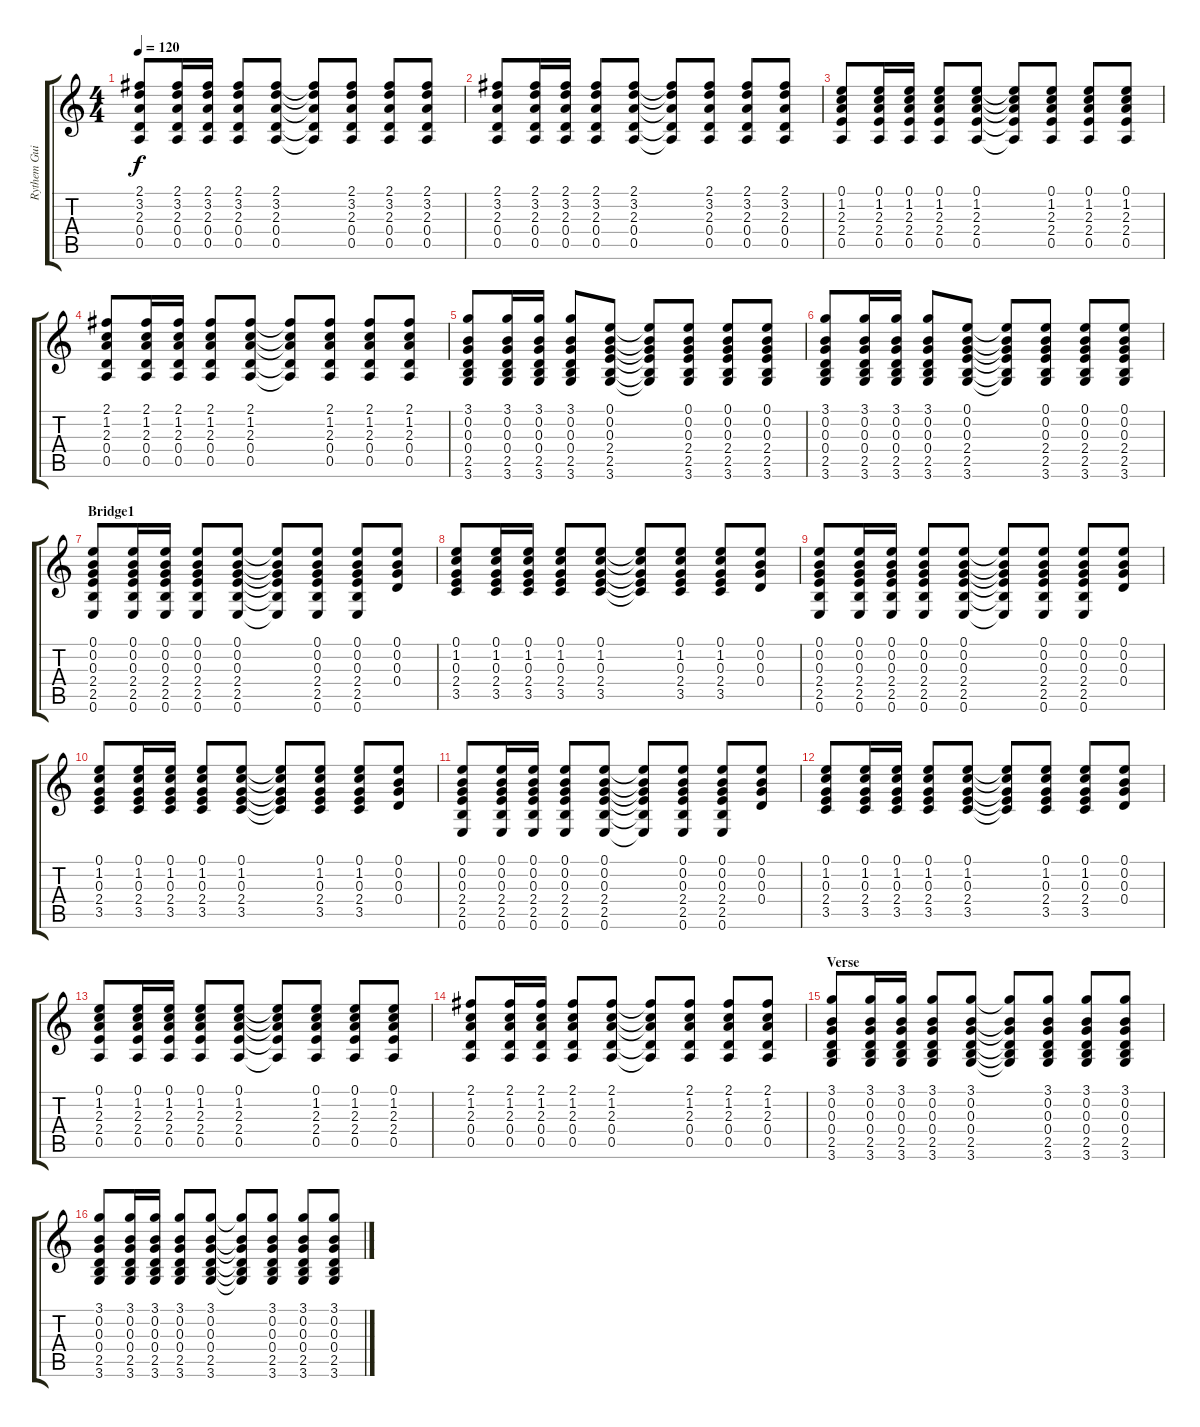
\track ("Rythem Guitar" "Rythem Gui") {instrument acousticguitarsteel}
\staff {score tabs}
\tuning (E4 B3 G3 D3 A2 E2) {hide}
\ts (4 4)
\tempo 120
\clef g2
\ks c
(2.1 3.2 2.3 0.4 0.5).8{dy f} (2.1 3.2 2.3 0.4 0.5).16 (2.1 3.2 2.3 0.4 0.5).16 (2.1 3.2 2.3 0.4 0.5).8 (2.1 3.2 2.3 0.4 0.5).8 (2.1{t} 3.2{t} 2.3{t} 0.4{t} 0.5{t}).8 (2.1 3.2 2.3 0.4 0.5).8 (2.1 3.2 2.3 0.4 0.5).8 (2.1 3.2 2.3 0.4 0.5).8 |
(2.1 3.2 2.3 0.4 0.5).8 (2.1 3.2 2.3 0.4 0.5).16 (2.1 3.2 2.3 0.4 0.5).16 (2.1 3.2 2.3 0.4 0.5).8 (2.1 3.2 2.3 0.4 0.5).8 (2.1{t} 3.2{t} 2.3{t} 0.4{t} 0.5{t}).8 (2.1 3.2 2.3 0.4 0.5).8 (2.1 3.2 2.3 0.4 0.5).8 (2.1 3.2 2.3 0.4 0.5).8 |
(0.1 1.2 2.3 2.4 0.5).8 (0.1 1.2 2.3 2.4 0.5).16 (0.1 1.2 2.3 2.4 0.5).16 (0.1 1.2 2.3 2.4 0.5).8 (0.1 1.2 2.3 2.4 0.5).8 (0.1{t} 1.2{t} 2.3{t} 2.4{t} 0.5{t}).8 (0.1 1.2 2.3 2.4 0.5).8 (0.1 1.2 2.3 2.4 0.5).8 (0.1 1.2 2.3 2.4 0.5).8 |
(2.1 1.2 2.3 0.4 0.5).8 (2.1 1.2 2.3 0.4 0.5).16 (2.1 1.2 2.3 0.4 0.5).16 (2.1 1.2 2.3 0.4 0.5).8 (2.1 1.2 2.3 0.4 0.5).8 (2.1{t} 1.2{t} 2.3{t} 0.4{t} 0.5{t}).8 (2.1 1.2 2.3 0.4 0.5).8 (2.1 1.2 2.3 0.4 0.5).8 (2.1 1.2 2.3 0.4 0.5).8 |
(3.1 0.2 0.3 0.4 2.5 3.6).8 (3.1 0.2 0.3 0.4 2.5 3.6).16 (3.1 0.2 0.3 0.4 2.5 3.6).16 (3.1 0.2 0.3 0.4 2.5 3.6).8 (0.1 0.2 0.3 2.4 2.5 3.6).8 (0.1{t} 0.2{t} 0.3{t} 2.4{t} 2.5{t} 3.6{t}).8 (0.1 0.2 0.3 2.4 2.5 3.6).8 (0.1 0.2 0.3 2.4 2.5 3.6).8 (0.1 0.2 0.3 2.4 2.5 3.6).8 |
(3.1 0.2 0.3 0.4 2.5 3.6).8 (3.1 0.2 0.3 0.4 2.5 3.6).16 (3.1 0.2 0.3 0.4 2.5 3.6).16 (3.1 0.2 0.3 0.4 2.5 3.6).8 (0.1 0.2 0.3 2.4 2.5 3.6).8 (0.1{t} 0.2{t} 0.3{t} 2.4{t} 2.5{t} 3.6{t}).8 (0.1 0.2 0.3 2.4 2.5 3.6).8 (0.1 0.2 0.3 2.4 2.5 3.6).8 (0.1 0.2 0.3 2.4 2.5 3.6).8 |
\section ("" "Bridge1")
(0.1 0.2 0.3 2.4 2.5 0.6).8 (0.1 0.2 0.3 2.4 2.5 0.6).16 (0.1 0.2 0.3 2.4 2.5 0.6).16 (0.1 0.2 0.3 2.4 2.5 0.6).8 (0.1 0.2 0.3 2.4 2.5 0.6).8 (0.1{t} 0.2{t} 0.3{t} 2.4{t} 2.5{t} 0.6{t}).8 (0.1 0.2 0.3 2.4 2.5 0.6).8 (0.1 0.2 0.3 2.4 2.5 0.6).8 (0.1 0.2 0.3 0.4).8 |
(0.1 1.2 0.3 2.4 3.5).8 (0.1 1.2 0.3 2.4 3.5).16 (0.1 1.2 0.3 2.4 3.5).16 (0.1 1.2 0.3 2.4 3.5).8 (0.1 1.2 0.3 2.4 3.5).8 (0.1{t} 1.2{t} 0.3{t} 2.4{t} 3.5{t}).8 (0.1 1.2 0.3 2.4 3.5).8 (0.1 1.2 0.3 2.4 3.5).8 (0.1 0.2 0.3 0.4).8 |
(0.1 0.2 0.3 2.4 2.5 0.6).8 (0.1 0.2 0.3 2.4 2.5 0.6).16 (0.1 0.2 0.3 2.4 2.5 0.6).16 (0.1 0.2 0.3 2.4 2.5 0.6).8 (0.1 0.2 0.3 2.4 2.5 0.6).8 (0.1{t} 0.2{t} 0.3{t} 2.4{t} 2.5{t} 0.6{t}).8 (0.1 0.2 0.3 2.4 2.5 0.6).8 (0.1 0.2 0.3 2.4 2.5 0.6).8 (0.1 0.2 0.3 0.4).8 |
(0.1 1.2 0.3 2.4 3.5).8 (0.1 1.2 0.3 2.4 3.5).16 (0.1 1.2 0.3 2.4 3.5).16 (0.1 1.2 0.3 2.4 3.5).8 (0.1 1.2 0.3 2.4 3.5).8 (0.1{t} 1.2{t} 0.3{t} 2.4{t} 3.5{t}).8 (0.1 1.2 0.3 2.4 3.5).8 (0.1 1.2 0.3 2.4 3.5).8 (0.1 0.2 0.3 0.4).8 |
(0.1 0.2 0.3 2.4 2.5 0.6).8 (0.1 0.2 0.3 2.4 2.5 0.6).16 (0.1 0.2 0.3 2.4 2.5 0.6).16 (0.1 0.2 0.3 2.4 2.5 0.6).8 (0.1 0.2 0.3 2.4 2.5 0.6).8 (0.1{t} 0.2{t} 0.3{t} 2.4{t} 2.5{t} 0.6{t}).8 (0.1 0.2 0.3 2.4 2.5 0.6).8 (0.1 0.2 0.3 2.4 2.5 0.6).8 (0.1 0.2 0.3 0.4).8 |
(0.1 1.2 0.3 2.4 3.5).8 (0.1 1.2 0.3 2.4 3.5).16 (0.1 1.2 0.3 2.4 3.5).16 (0.1 1.2 0.3 2.4 3.5).8 (0.1 1.2 0.3 2.4 3.5).8 (0.1{t} 1.2{t} 0.3{t} 2.4{t} 3.5{t}).8 (0.1 1.2 0.3 2.4 3.5).8 (0.1 1.2 0.3 2.4 3.5).8 (0.1 0.2 0.3 0.4).8 |
(0.1 1.2 2.3 2.4 0.5).8 (0.1 1.2 2.3 2.4 0.5).16 (0.1 1.2 2.3 2.4 0.5).16 (0.1 1.2 2.3 2.4 0.5).8 (0.1 1.2 2.3 2.4 0.5).8 (0.1{t} 1.2{t} 2.3{t} 2.4{t} 0.5{t}).8 (0.1 1.2 2.3 2.4 0.5).8 (0.1 1.2 2.3 2.4 0.5).8 (0.1 1.2 2.3 2.4 0.5).8 |
(2.1 1.2 2.3 0.4 0.5).8 (2.1 1.2 2.3 0.4 0.5).16 (2.1 1.2 2.3 0.4 0.5).16 (2.1 1.2 2.3 0.4 0.5).8 (2.1 1.2 2.3 0.4 0.5).8 (2.1{t} 1.2{t} 2.3{t} 0.4{t} 0.5{t}).8 (2.1 1.2 2.3 0.4 0.5).8 (2.1 1.2 2.3 0.4 0.5).8 (2.1 1.2 2.3 0.4 0.5).8 |
\section ("" "Verse")
(3.1 0.2 0.3 0.4 2.5 3.6).8{volume 8} (3.1 0.2 0.3 0.4 2.5 3.6).16 (3.1 0.2 0.3 0.4 2.5 3.6).16 (3.1 0.2 0.3 0.4 2.5 3.6).8 (3.1 0.2 0.3 0.4 2.5 3.6).8 (3.1{t} 0.2{t} 0.3{t} 0.4{t} 2.5{t} 3.6{t}).8 (3.1 0.2 0.3 0.4 2.5 3.6).8 (3.1 0.2 0.3 0.4 2.5 3.6).8 (3.1 0.2 0.3 0.4 2.5 3.6).8 |
(3.1 0.2 0.3 0.4 2.5 3.6).8 (3.1 0.2 0.3 0.4 2.5 3.6).16 (3.1 0.2 0.3 0.4 2.5 3.6).16 (3.1 0.2 0.3 0.4 2.5 3.6).8 (3.1 0.2 0.3 0.4 2.5 3.6).8 (3.1{t} 0.2{t} 0.3{t} 0.4{t} 2.5{t} 3.6{t}).8 (3.1 0.2 0.3 0.4 2.5 3.6).8 (3.1 0.2 0.3 0.4 2.5 3.6).8 (3.1 0.2 0.3 0.4 2.5 3.6).8
